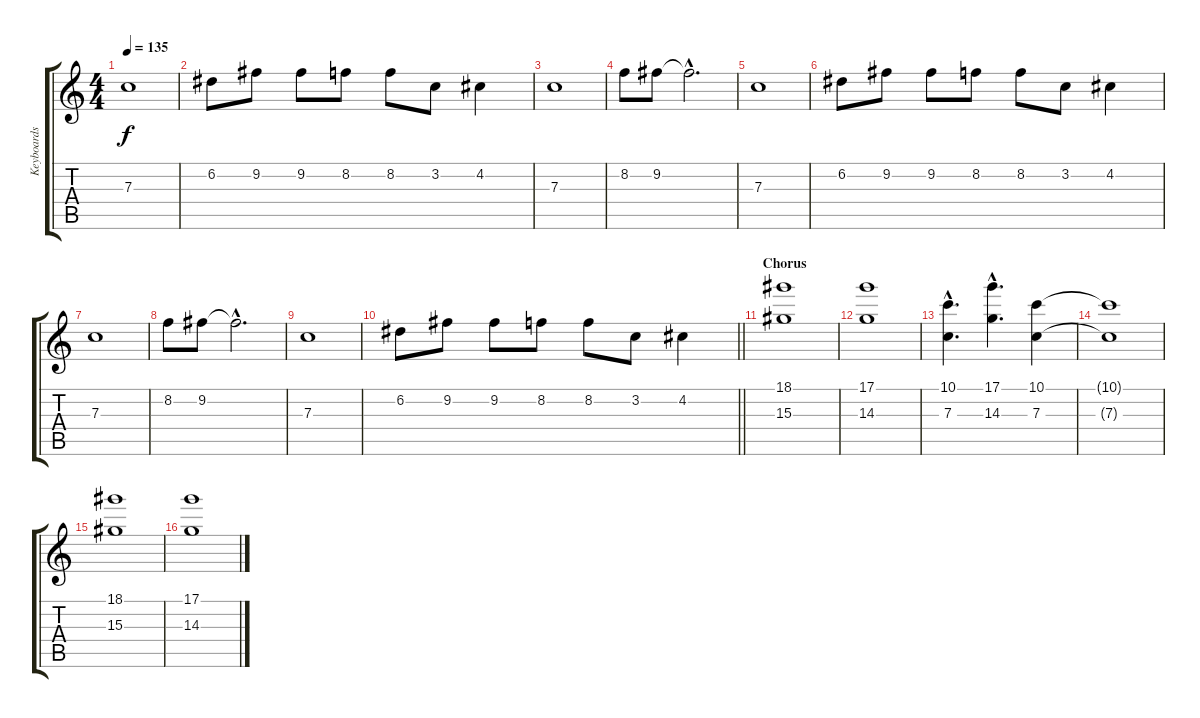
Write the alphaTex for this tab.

\track ("Keyboards" "Keyboards") {instrument stringensemble1}
\staff {score tabs}
\tuning (D5 A4 F4 C4 G3 C3) {hide}
\ts (4 4)
\tempo 135
\clef g2
\ks c
7.3.1{dy f} |
6.2.8 9.2.8 9.2.8 8.2.8 8.2.8 3.2.8 4.2.4 |
7.3.1 |
8.2.8 9.2.8 9.2{hac t}.2{d} |
7.3.1 |
6.2.8 9.2.8 9.2.8 8.2.8 8.2.8 3.2.8 4.2.4 |
7.3.1 |
8.2.8 9.2.8 9.2{hac t}.2{d} |
7.3.1 |
\barLineRight lightlight
6.2.8 9.2.8 9.2.8 8.2.8 8.2.8 3.2.8 4.2.4 |
\section ("" "Chorus")
(18.1 15.3).1 |
(17.1 14.3).1 |
(10.1{hac} 7.3{hac}).4{d} (17.1{hac} 14.3{hac}).4{d} (10.1 7.3).4 |
(10.1{t} 7.3{t}).1 |
(18.1 15.3).1 |
(17.1 14.3).1
